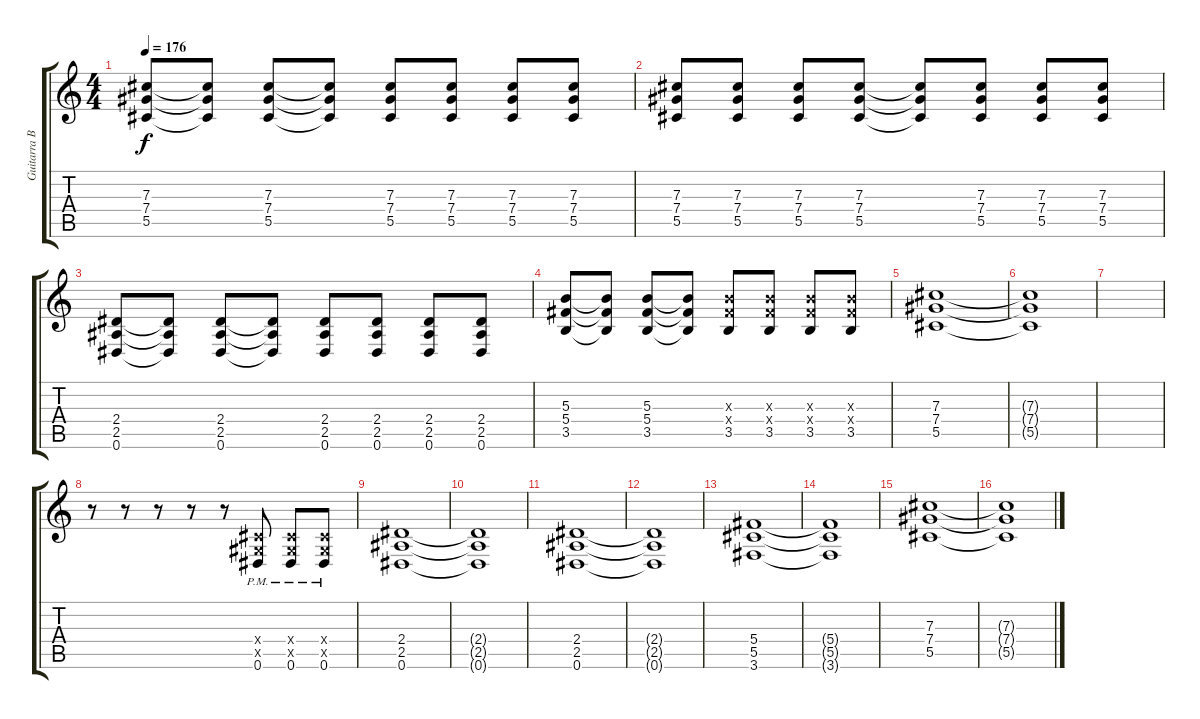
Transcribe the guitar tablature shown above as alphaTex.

\track ("Guitarra Base" "Guitarra B") {instrument electricguitarjazz}
\staff {score tabs}
\tuning (Eb4 Bb3 Gb3 Db3 Ab2 Eb2) {hide}
\ts (4 4)
\tempo 176
\clef g2
\ks c
(7.3 7.4 5.5).8{dy f} (7.3{t} 7.4{t} 5.5{t}).8 (7.3 7.4 5.5).8 (7.3{t} 7.4{t} 5.5{t}).8 (7.3 7.4 5.5).8 (7.3 7.4 5.5).8 (7.3 7.4 5.5).8 (7.3 7.4 5.5).8 |
(7.3 7.4 5.5).8 (7.3 7.4 5.5).8 (7.3 7.4 5.5).8 (7.3 7.4 5.5).8 (7.3{t} 7.4{t} 5.5{t}).8 (7.3 7.4 5.5).8 (7.3 7.4 5.5).8 (7.3 7.4 5.5).8 |
(2.4 2.5 0.6).8 (2.4{t} 2.5{t} 0.6{t}).8 (2.4 2.5 0.6).8 (2.4{t} 2.5{t} 0.6{t}).8 (2.4 2.5 0.6).8 (2.4 2.5 0.6).8 (2.4 2.5 0.6).8 (2.4 2.5 0.6).8 |
(5.3 5.4 3.5).8 (5.3{t} 5.4{t} 3.5{t}).8 (5.3 5.4 3.5).8 (5.3{t} 5.4{t} 3.5{t}).8 (5.3{x} 5.4{x} 3.5).8 (5.3{x} 5.4{x} 3.5).8 (5.3{x} 5.4{x} 3.5).8 (5.3{x} 5.4{x} 3.5).8 |
(7.3 7.4 5.5).1 |
(7.3{t} 7.4{t} 5.5{t}).1 |
|
r.8 r.8 r.8 r.8 r.8 (0.4{x} 0.5{x} 0.6{pm}).8 (0.4{x} 0.5{x} 0.6{pm}).8 (0.4{x} 0.5{x} 0.6{pm}).8 |
(2.4 2.5 0.6).1 |
(2.4{t} 2.5{t} 0.6{t}).1 |
(2.4 2.5 0.6).1 |
(2.4{t} 2.5{t} 0.6{t}).1 |
(5.4 5.5 3.6).1 |
(5.4{t} 5.5{t} 3.6{t}).1 |
(7.3 7.4 5.5).1 |
(7.3{t} 7.4{t} 5.5{t}).1
